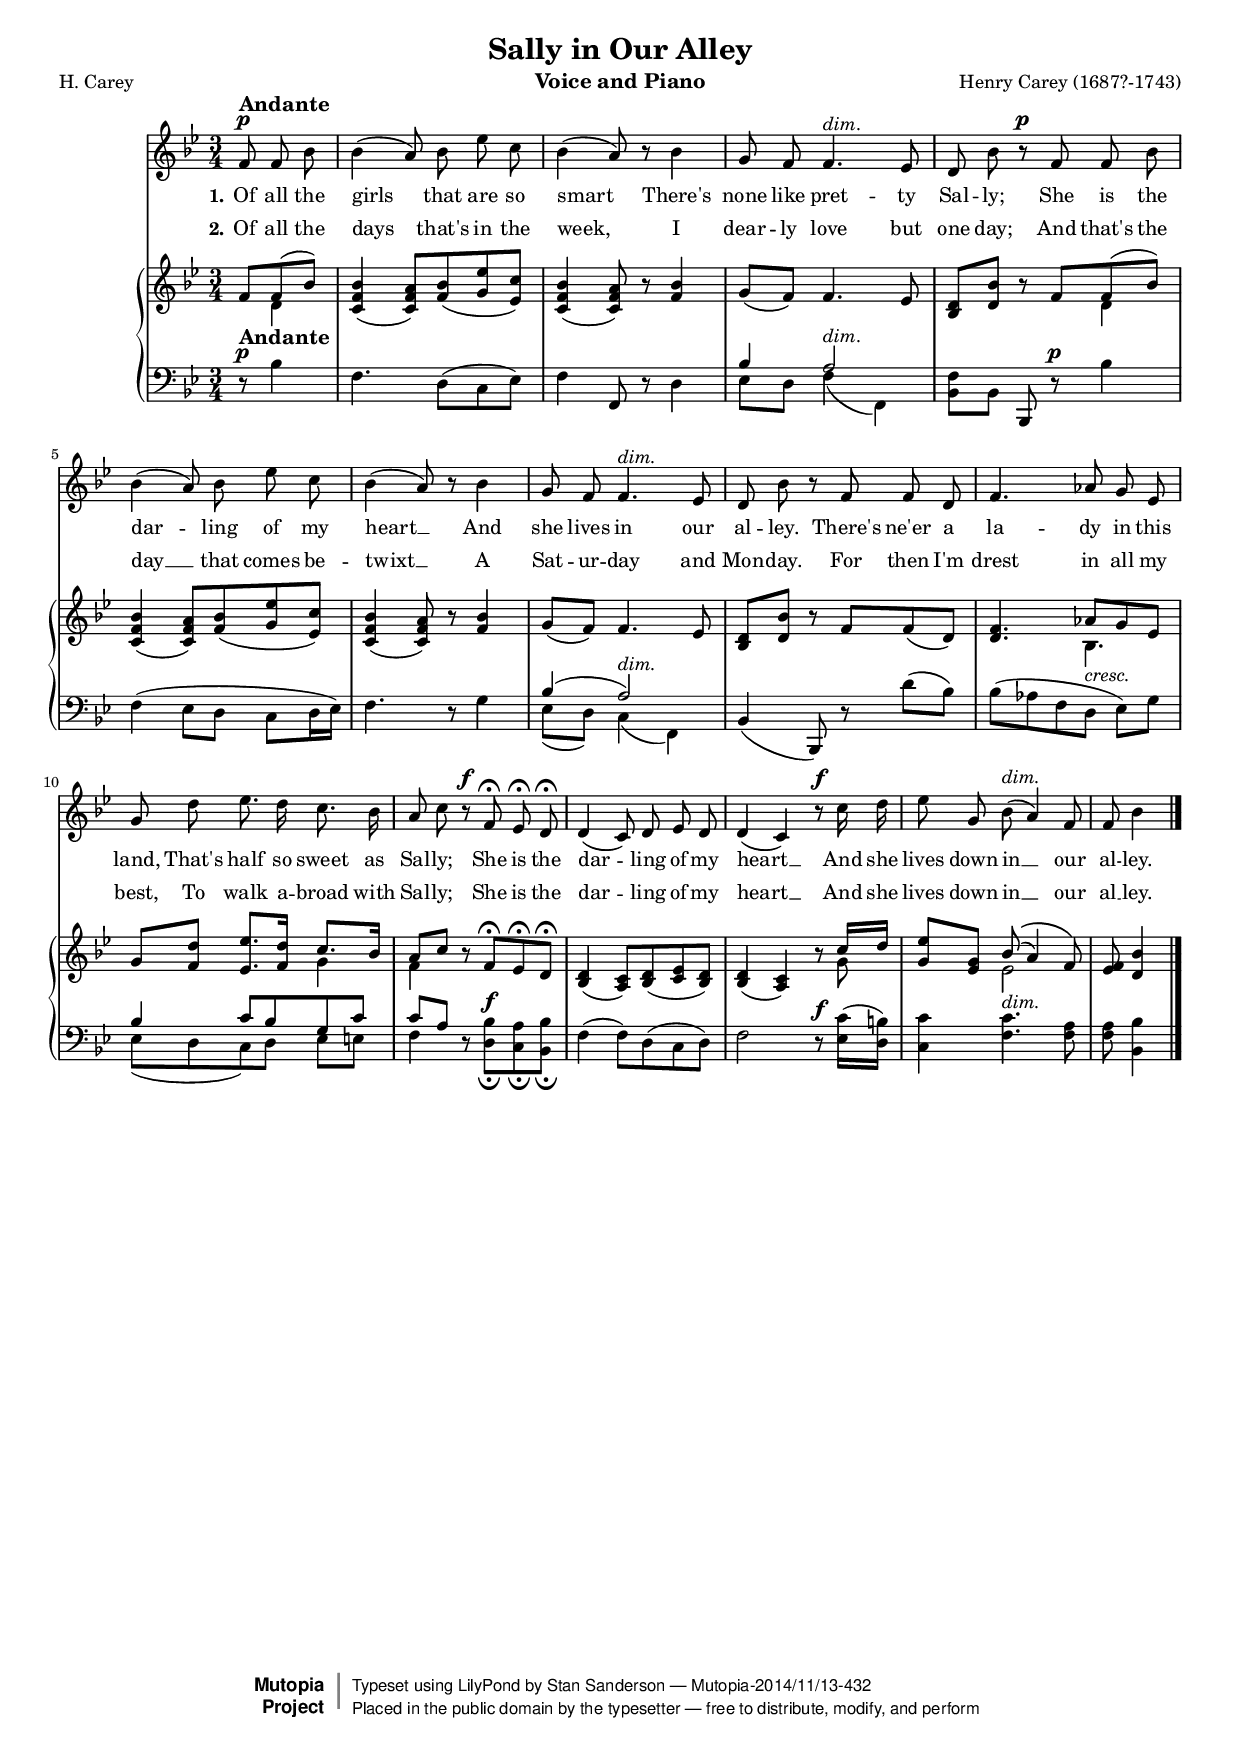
\version "2.18.0"

\include "english.ly"
#(set-global-staff-size 16)

\header {
  title = "Sally in Our Alley"
  composer = "Henry Carey (1687?-1743)"
  poet = "H. Carey"
  instrument = "Voice and Piano"
  opus = ""
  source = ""
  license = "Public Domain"
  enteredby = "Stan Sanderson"
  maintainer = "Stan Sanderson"
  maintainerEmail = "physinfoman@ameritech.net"

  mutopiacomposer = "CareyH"
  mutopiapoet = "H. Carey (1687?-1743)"
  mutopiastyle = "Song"
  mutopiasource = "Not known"

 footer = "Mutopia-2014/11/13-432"
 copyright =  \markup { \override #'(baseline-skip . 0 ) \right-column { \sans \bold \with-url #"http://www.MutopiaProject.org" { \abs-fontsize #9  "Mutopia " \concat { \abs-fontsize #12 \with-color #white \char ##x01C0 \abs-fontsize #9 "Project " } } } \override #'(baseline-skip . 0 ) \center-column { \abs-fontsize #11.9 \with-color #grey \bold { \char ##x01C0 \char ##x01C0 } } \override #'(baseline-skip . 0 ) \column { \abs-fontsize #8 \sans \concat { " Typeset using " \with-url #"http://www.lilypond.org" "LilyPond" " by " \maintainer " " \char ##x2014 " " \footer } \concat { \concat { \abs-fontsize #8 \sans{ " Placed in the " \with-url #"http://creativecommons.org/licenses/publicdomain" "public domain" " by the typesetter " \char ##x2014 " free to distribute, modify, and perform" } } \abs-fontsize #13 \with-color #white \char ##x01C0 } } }
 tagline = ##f
}

dim = \markup { \italic "dim." }

melody = \relative c' {
	\key bf\major \time 3/4 \partial 4.
	f8^\p^\markup {\bold \large "Andante"} f bf
	bf4( a8) bf ef c | bf4( a8) r bf4 | g8 f f4.^\dim ef8 |
		d bf' r^\p f f bf |
	bf4( a8) bf ef c | bf4( a8) r bf4 | g8 f f4.^\dim ef8 |
		d8 bf' r f f d |
	f4. af8 g ef | g d' ef8. d16 c8. bf16 | a8 c r^\f f,\fermata ef\fermata d\fermata |
	d4( c8) d ef d | d4( c) r8^\f c'16 d | ef8 g, bf(^\dim a4) f8 |
	f8 bf4 \bar "|."
}


textA = \lyricmode {
	Of all the girls that are so smart There's none like pret -- ty Sal -- ly;
	She is the dar -- ling of my heart __ And she lives in our al -- ley.
	There's ne'er a la -- dy in this land, That's half so sweet as Sal -- ly;
	She is the dar -- ling of my heart __ And she lives down in __ our al -- ley.
}

textB = \lyricmode {
	Of all the days that's in the week, I dear -- ly love but one day;
	And that's the day __ that comes be -- twixt __
	A Sat -- ur -- day and Mon -- day.
	For then I'm drest in all my best, To walk a -- broad with Sal -- ly;
	She is the dar -- ling of my heart __ And she lives down in __ our al __ ley.
}


upper = \relative c' {
	\key bf\major \time 3/4 \partial 4.
	<<{f8 f( bf)}\\{ s8 d,4}>> <c f bf>4( <c f a>8) <f bf>( <g ef'> <ef c'>) |
		<c f bf>4( <c f a>8) r <f bf>4 | g8( f) f4. ef8 |
		<bf d> <d bf'> r <<{f8 f( bf)}\\{ s8 d,4}>> |
	<c f bf>4( <c f a>8) <f bf>( <g ef'> <ef c'>) |
		<c f bf>4( <c f a>8) r <f bf>4 | g8( f) f4. ef8 |
		<bf d> <d bf'> r f f( d) |
	<d f>4. <<{af'8 g ef}\\{bf4.}>> | g'8 <f d'> <ef ef'>8. <f d'>16 <<{c'8. bf16}\\{g4}>> |
		<<{a8[ c]}\\{f,4}>> r8 f\fermata[ ef\fermata d\fermata] |
	<d bf>4( <c a>8) <d bf>( <ef c> <d bf>) | <d bf>4( <c a>) r8 <<{c'16 d}\\{g,8}>> |
		<g ef'>8 <g ef> <<{bf8(\( a4) f8\)}\\{ef2}>> | <ef f>8 <d bf'>4
	
}

lower = \relative c' {
	\key bf\major \time 3/4 \partial 4.
	r8^\p^\markup {\bold \large "Andante" } bf4
	f4. d8([ c ef)] | f4 f,8 r d'4 | <<{bf'4 a2^\dim}\\
		{ef8 d f4( f,)}>> | <bf f'>8[ bf] bf, r^\p bf''4 |
	f4( ef8[ d] c[ d16 ef)] | f4. r8 g4 | <<{bf4( a2)^\dim}\\
		{ef8( d) c4( f,)}>> | bf4( bf,8) r d''( bf) |
	bf([ af f d^\markup { \italic "cresc." }] ef) g | <<{bf4 c8 bf g c}\\{ef,8([ d c) d] ef e}>> |
		<<{c'8[ a]}\\{f4}>> r8 <d bf'>^\f_\fermata[ <c a'>_\fermata <bf bf'>_\fermata] |
	f'4( f8) d( c d) | f2 r8^\f <ef c'>16( <d b'>) |
		<c c'>4 <f c'>4.^\dim <f a>8 | <f a>8 <bf bf,>4
}

\score {
  <<
    \new Voice = "mel" {
      \autoBeamOff
      \melody
    }
    \lyricsto mel  \new Lyrics  { \set stanza = "1." \textA }
    \lyricsto mel  \new Lyrics  { \set stanza = "2." \textB }

    \new PianoStaff <<
      \context Staff = "upper" \upper
      \context Staff = "lower" <<
        \clef bass
        \lower
      >>
    >>
  >>
  \layout {
    \context {
      \Lyrics
      % Some space before, between and after the lyrics
      \override VerticalAxisGroup.nonstaff-relatedstaff-spacing.minimum-distance = #6
      \override VerticalAxisGroup.nonstaff-nonstaff-spacing.minimum-distance = #4
      \override VerticalAxisGroup.nonstaff-unrelatedstaff-spacing.minimum-distance = #6
    }
  }

  \midi {
    \tempo 4 = 60
    }
}
